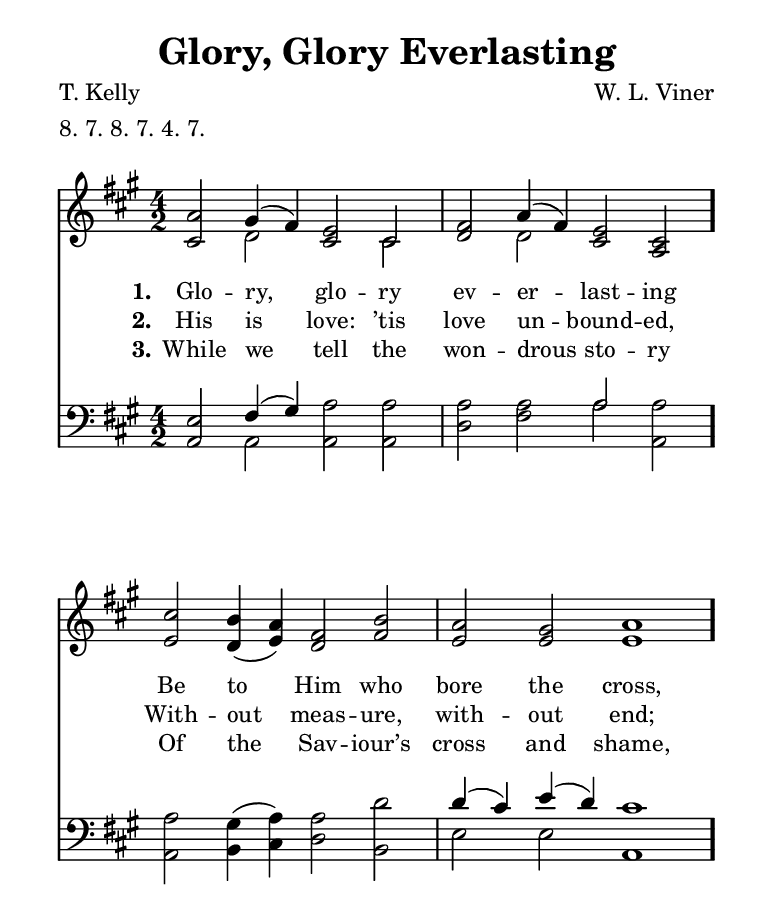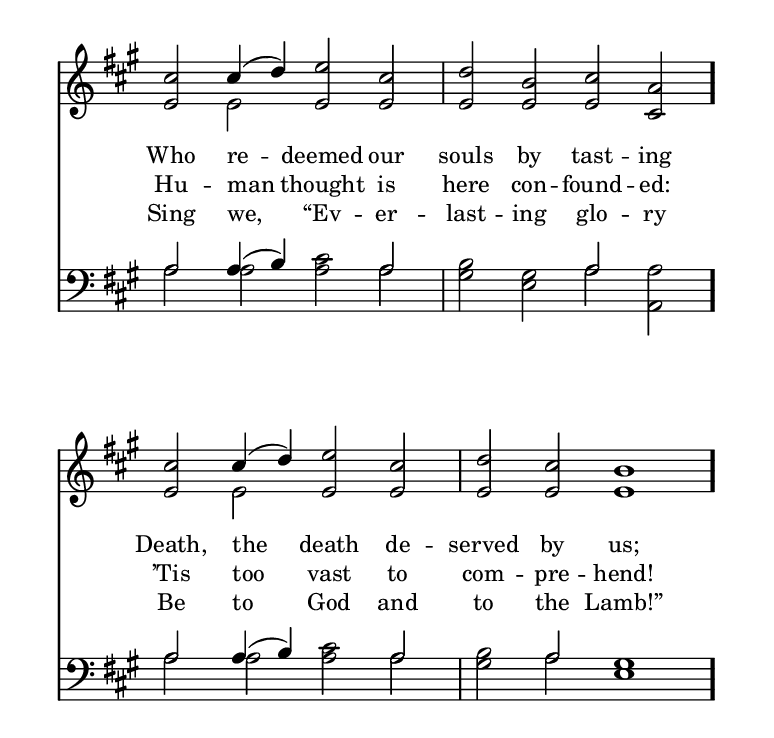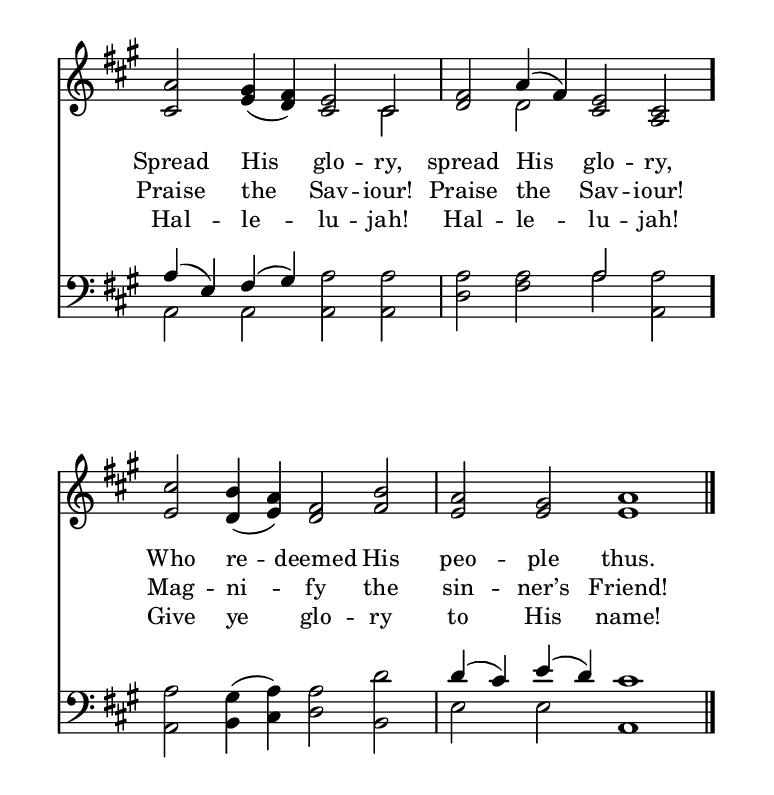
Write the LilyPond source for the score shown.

\include "common/global.ily"
\paper {
  \include "common/paper.ily"
  ragged-bottom = ##t
  system-system-spacing.padding = 11
}

\header{
  hymnnumber = "291"
  title = "Glory, Glory Everlasting"
  tunename = "Melbourne"
  meter = "8. 7. 8. 7. 4. 7."
  poet = "T. Kelly"
  composer = "W. L. Viner"
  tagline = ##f
}

global = {
  \include "common/overrides.ily"
  \override Staff.TimeSignature.style = #'numbered
  \time 4/2
  \override Score.MetronomeMark.transparent = ##t % hide all fermata changes too
  \tempo 4=140
  \key a \major
  \autoBeamOff
}

notesSoprano = {
\global
\relative c'' {

  a2 gis4( fis) e2 cis | fis a4( fis) e2 cis |
  cis'2 b4( a) fis2 b | a gis a1 |
  cis2 cis4( d) e2 cis | d b cis a |
  cis2 cis4( d) e2 cis | d cis b1 |
  a2 gis4( fis) e2 cis | fis a4( fis) e2 cis |
  cis'2 b4( a) fis2 b | a gis a1 |

  \bar "|."

}
}

notesAlto = {
\global
\relative e' {

  cis2 d cis cis | d d cis a |
  e' d4( e) d2 fis | e e e1 |
  e2 e e e | e e e cis |
  e2 e e e | e e e1 |
  cis2 e4( d) cis2 cis | d d cis a |
  e' d4( e) d2 fis | e e e1 |

}
}

notesTenor = {
\global
\relative a {

  e2 fis4( gis) a2 a | a a a a |
  a2 gis4( a) a2 d | d4( cis) e( d) cis1 |
  a2 a4( b) cis2 a | b gis a a |
  a2 a4( b) cis2 a | b a gis1 |
  a4( e) fis4( gis) a2 a | a a a a |
  a2 gis4( a) a2 d | d4( cis) e( d) cis1 |

}
}

notesBass = {
\global
\relative f, {

  a2 a a a | d fis a a, |
  a2 b4( cis) d2 b | e2 e a,1 |
  a'2 a a a | gis e a a, |
  a'2 a a a | gis a e1 |
  a,2 a a a | d fis a a, |
  a2 b4( cis) d2 b | e2 e a,1 |

}
}

wordsA = \lyricmode {
\set stanza = "1."

Glo -- ry, glo -- ry ev -- er -- last -- ing \bar "."
Be to Him who bore the cross, \bar "."
Who re -- deemed our souls by tast -- ing \bar "."
Death, the death de -- served by us; \bar "."
Spread His glo -- ry, spread His glo -- ry, \bar "."
Who re -- deemed His peo -- ple thus. \bar "."

}

wordsB = \lyricmode {
\set stanza = "2."

His is love: ’tis love un -- bound -- ed,
With -- out meas -- ure, with -- out end;
Hu -- man thought is here con -- found -- ed:
’Tis too vast to com -- pre -- hend!
Praise the Sav -- iour! Praise the Sav -- iour!
Mag -- ni -- fy the sin -- ner’s Friend!

}

wordsC = \lyricmode {
\set stanza = "3."

While we tell the won -- drous sto -- ry
Of the Sav -- iour’s cross and shame,
Sing we, “Ev -- er -- last -- ing glo -- ry
Be to God and to the Lamb!”
Hal -- le -- lu -- jah! Hal -- le -- lu -- jah!
Give ye glo -- ry to His name!

}

\score {
  \context ChoirStaff <<
    \context Staff = upper <<
      \set Staff.autoBeaming = ##f
      \set ChoirStaff.systemStartDelimiter = #'SystemStartBar
      \set ChoirStaff.printPartCombineTexts = ##f
      \partcombine #'(2 . 11) \notesSoprano \notesAlto
      \context NullVoice = sopranos { \voiceOne << \notesSoprano >> }
      \context Lyrics = one   \lyricsto sopranos \wordsA
      \context Lyrics = two   \lyricsto sopranos \wordsB
      \context Lyrics = three \lyricsto sopranos \wordsC
    >>
    \context Staff = men <<
      \set Staff.autoBeaming = ##f
      \clef bass
      \set ChoirStaff.printPartCombineTexts = ##f
      \partcombine #'(2 . 11) \notesTenor \notesBass
    >>
  >>
  \layout {
    \include "common/layout.ily"
  }
  \midi{
    \include "common/midi.ily"
  }
}

\version "2.19.49"  % necessary for upgrading to future LilyPond versions.

% vi:set et ts=2 sw=2 ai nocindent syntax=lilypond:
